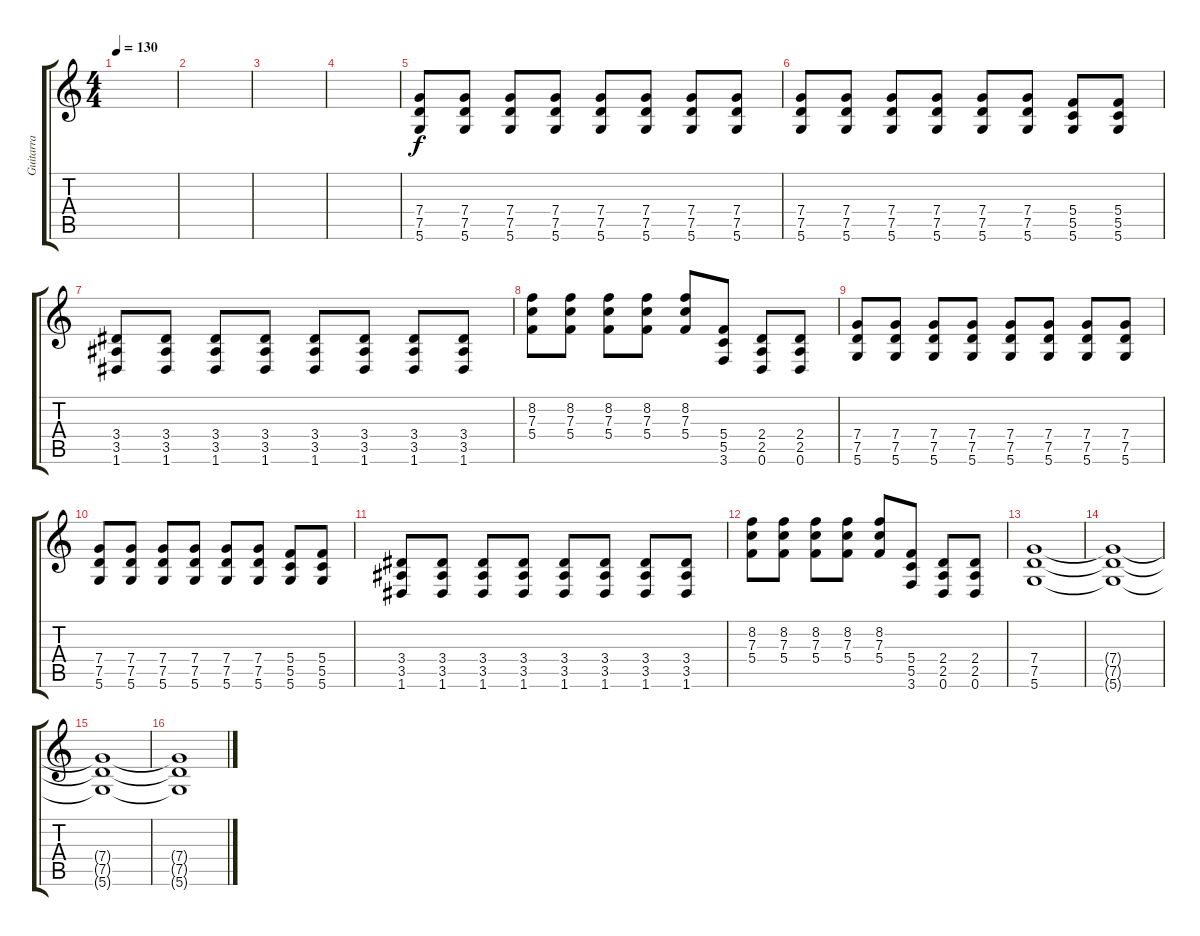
\track ("Guitarra" "Guitarra") {instrument distortionguitar}
\staff {score tabs}
\tuning (D4 A3 F3 C3 G2 D2) {hide}
\ts (4 4)
\tempo 130
\clef g2
\ks c
|
|
|
|
(7.4 7.5 5.6).8 (7.4 7.5 5.6).8 (7.4 7.5 5.6).8 (7.4 7.5 5.6).8 (7.4 7.5 5.6).8 (7.4 7.5 5.6).8 (7.4 7.5 5.6).8 (7.4 7.5 5.6).8 |
(7.4 7.5 5.6).8 (7.4 7.5 5.6).8 (7.4 7.5 5.6).8 (7.4 7.5 5.6).8 (7.4 7.5 5.6).8 (7.4 7.5 5.6).8 (5.4 5.5 5.6).8 (5.4 5.5 5.6).8 |
(3.4 3.5 1.6).8 (3.4 3.5 1.6).8 (3.4 3.5 1.6).8 (3.4 3.5 1.6).8 (3.4 3.5 1.6).8 (3.4 3.5 1.6).8 (3.4 3.5 1.6).8 (3.4 3.5 1.6).8 |
(8.2 7.3 5.4).8 (8.2 7.3 5.4).8 (8.2 7.3 5.4).8 (8.2 7.3 5.4).8 (8.2 7.3 5.4).8 (5.4 5.5 3.6).8 (2.4 2.5 0.6).8 (2.4 2.5 0.6).8 |
(7.4 7.5 5.6).8 (7.4 7.5 5.6).8 (7.4 7.5 5.6).8 (7.4 7.5 5.6).8 (7.4 7.5 5.6).8 (7.4 7.5 5.6).8 (7.4 7.5 5.6).8 (7.4 7.5 5.6).8 |
(7.4 7.5 5.6).8 (7.4 7.5 5.6).8 (7.4 7.5 5.6).8 (7.4 7.5 5.6).8 (7.4 7.5 5.6).8 (7.4 7.5 5.6).8 (5.4 5.5 5.6).8 (5.4 5.5 5.6).8 |
(3.4 3.5 1.6).8 (3.4 3.5 1.6).8 (3.4 3.5 1.6).8 (3.4 3.5 1.6).8 (3.4 3.5 1.6).8 (3.4 3.5 1.6).8 (3.4 3.5 1.6).8 (3.4 3.5 1.6).8 |
(8.2 7.3 5.4).8 (8.2 7.3 5.4).8 (8.2 7.3 5.4).8 (8.2 7.3 5.4).8 (8.2 7.3 5.4).8 (5.4 5.5 3.6).8 (2.4 2.5 0.6).8 (2.4 2.5 0.6).8 |
(7.4 7.5 5.6).1 |
(7.4{t} 7.5{t} 5.6{t}).1 |
(7.4{t} 7.5{t} 5.6{t}).1 |
(7.4{t} 7.5{t} 5.6{t}).1
